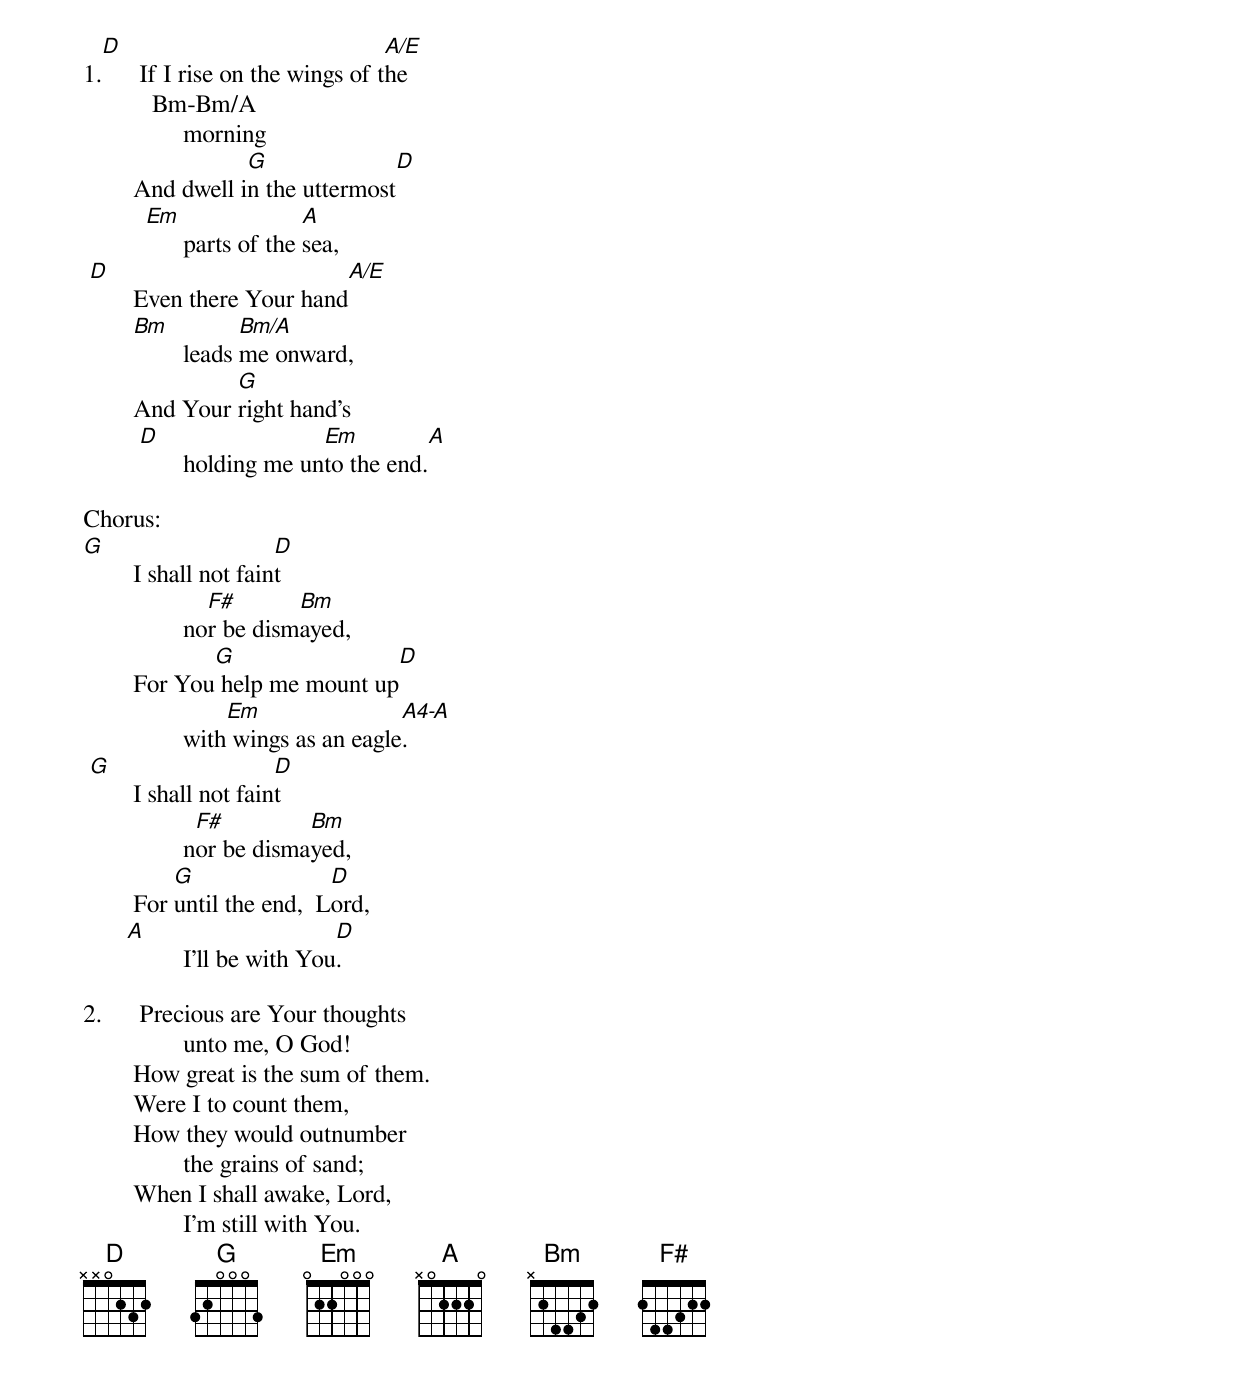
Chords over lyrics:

  D                                A/E
1.	If I rise on the wings of the
           Bm-Bm/A
		morning
                   G                 D
	And dwell in the uttermost
          Em                 A
		parts of the sea,
 D                                    A/E
	Even there Your hand
        Bm            Bm/A
		leads me onward,
                 G
	And Your right hand’s
         D                   Em            A
		holding me unto the end.

Chorus:
G                       D
	I shall not faint
                  F#       Bm
		nor be dismayed,
               G                        D
	For You help me mount up
                    Em                A4-A
		with wings as an eagle.
 G                      D
	I shall not faint
                 F#         Bm
		nor be dismayed,
            G                D
	For until the end,  Lord,
       A                        D
		I’ll be with You.

2.	Precious are Your thoughts
		unto me, O God!
	How great is the sum of them.
	Were I to count them,
	How they would outnumber
		the grains of sand;
	When I shall awake, Lord,
		I’m still with You.
